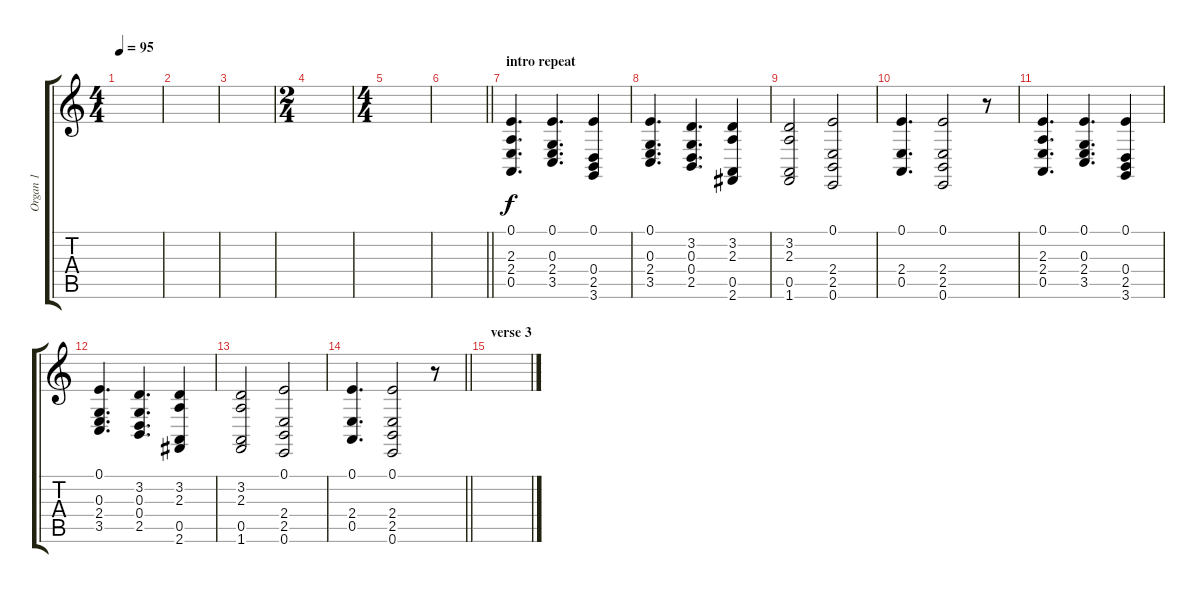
\track ("Organ 1" "Organ 1") {instrument drawbarorgan}
\staff {score tabs}
\tuning (E4 B3 G3 D3 A2 E2) {hide}
\ts (4 4)
\tempo 95
\clef g2
\ks c
|
|
|
\ts (2 4)
|
\ts (4 4)
|
\barLineRight lightlight
|
\section ("" "intro repeat")
(0.1 2.3 2.4 0.5).4{d} (0.1 0.3 2.4 3.5).4{d} (0.1 0.4 2.5 3.6).4 |
(0.1 0.3 2.4 3.5).4{d} (3.2 0.3 0.4 2.5).4{d} (3.2 2.3 0.5 2.6).4 |
(3.2 2.3 0.5 1.6).2 (0.1 2.4 2.5 0.6).2 |
(0.1 2.4 0.5).4{d} (0.1 2.4 2.5 0.6).2 r.8 |
(0.1 2.3 2.4 0.5).4{d} (0.1 0.3 2.4 3.5).4{d} (0.1 0.4 2.5 3.6).4 |
(0.1 0.3 2.4 3.5).4{d} (3.2 0.3 0.4 2.5).4{d} (3.2 2.3 0.5 2.6).4 |
(3.2 2.3 0.5 1.6).2 (0.1 2.4 2.5 0.6).2 |
\barLineRight lightlight
(0.1 2.4 0.5).4{d} (0.1 2.4 2.5 0.6).2 r.8 |
\section ("" "verse 3")
